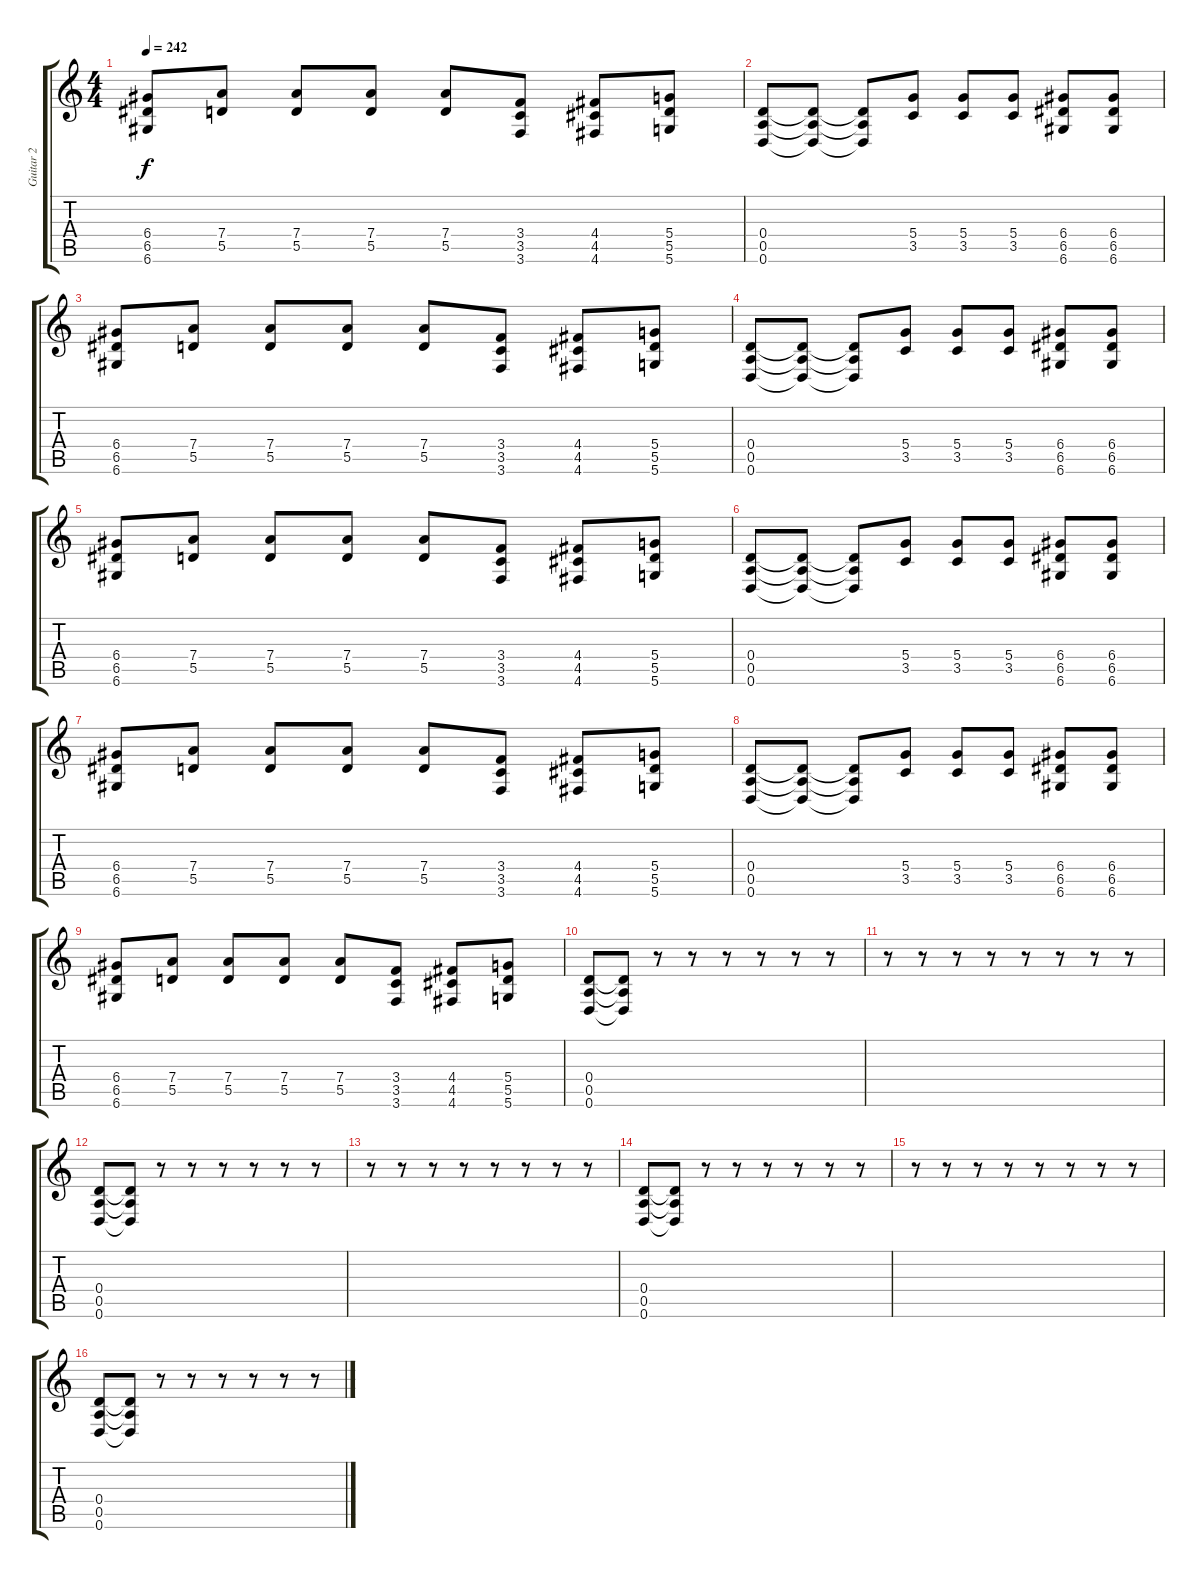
\track ("Guitar 2" "Guitar 2") {instrument distortionguitar}
\staff {score tabs}
\tuning (E4 B3 G3 D3 A2 D2) {hide}
\ts (4 4)
\tempo 242
\clef g2
\ks c
(6.4 6.5 6.6).8{dy f} (7.4 5.5).8 (7.4 5.5).8 (7.4 5.5).8 (7.4 5.5).8 (3.4 3.5 3.6).8 (4.4 4.5 4.6).8 (5.4 5.5 5.6).8 |
(0.4 0.5 0.6).8 (0.4{t} 0.5{t} 0.6{t}).8 (0.4{t} 0.5{t} 0.6{t}).8 (5.4 3.5).8 (5.4 3.5).8 (5.4 3.5).8 (6.4 6.5 6.6).8 (6.4 6.5 6.6).8 |
(6.4 6.5 6.6).8 (7.4 5.5).8 (7.4 5.5).8 (7.4 5.5).8 (7.4 5.5).8 (3.4 3.5 3.6).8 (4.4 4.5 4.6).8 (5.4 5.5 5.6).8 |
(0.4 0.5 0.6).8 (0.4{t} 0.5{t} 0.6{t}).8 (0.4{t} 0.5{t} 0.6{t}).8 (5.4 3.5).8 (5.4 3.5).8 (5.4 3.5).8 (6.4 6.5 6.6).8 (6.4 6.5 6.6).8 |
(6.4 6.5 6.6).8 (7.4 5.5).8 (7.4 5.5).8 (7.4 5.5).8 (7.4 5.5).8 (3.4 3.5 3.6).8 (4.4 4.5 4.6).8 (5.4 5.5 5.6).8 |
(0.4 0.5 0.6).8 (0.4{t} 0.5{t} 0.6{t}).8 (0.4{t} 0.5{t} 0.6{t}).8 (5.4 3.5).8 (5.4 3.5).8 (5.4 3.5).8 (6.4 6.5 6.6).8 (6.4 6.5 6.6).8 |
(6.4 6.5 6.6).8 (7.4 5.5).8 (7.4 5.5).8 (7.4 5.5).8 (7.4 5.5).8 (3.4 3.5 3.6).8 (4.4 4.5 4.6).8 (5.4 5.5 5.6).8 |
(0.4 0.5 0.6).8 (0.4{t} 0.5{t} 0.6{t}).8 (0.4{t} 0.5{t} 0.6{t}).8 (5.4 3.5).8 (5.4 3.5).8 (5.4 3.5).8 (6.4 6.5 6.6).8 (6.4 6.5 6.6).8 |
(6.4 6.5 6.6).8 (7.4 5.5).8 (7.4 5.5).8 (7.4 5.5).8 (7.4 5.5).8 (3.4 3.5 3.6).8 (4.4 4.5 4.6).8 (5.4 5.5 5.6).8 |
(0.4 0.5 0.6).8 (0.4{t} 0.5{t} 0.6{t}).8 r.8 r.8 r.8 r.8 r.8 r.8 |
r.8 r.8 r.8 r.8 r.8 r.8 r.8 r.8 |
(0.4 0.5 0.6).8 (0.4{t} 0.5{t} 0.6{t}).8 r.8 r.8 r.8 r.8 r.8 r.8 |
r.8 r.8 r.8 r.8 r.8 r.8 r.8 r.8 |
(0.4 0.5 0.6).8 (0.4{t} 0.5{t} 0.6{t}).8 r.8 r.8 r.8 r.8 r.8 r.8 |
r.8 r.8 r.8 r.8 r.8 r.8 r.8 r.8 |
(0.4 0.5 0.6).8 (0.4{t} 0.5{t} 0.6{t}).8 r.8 r.8 r.8 r.8 r.8 r.8
